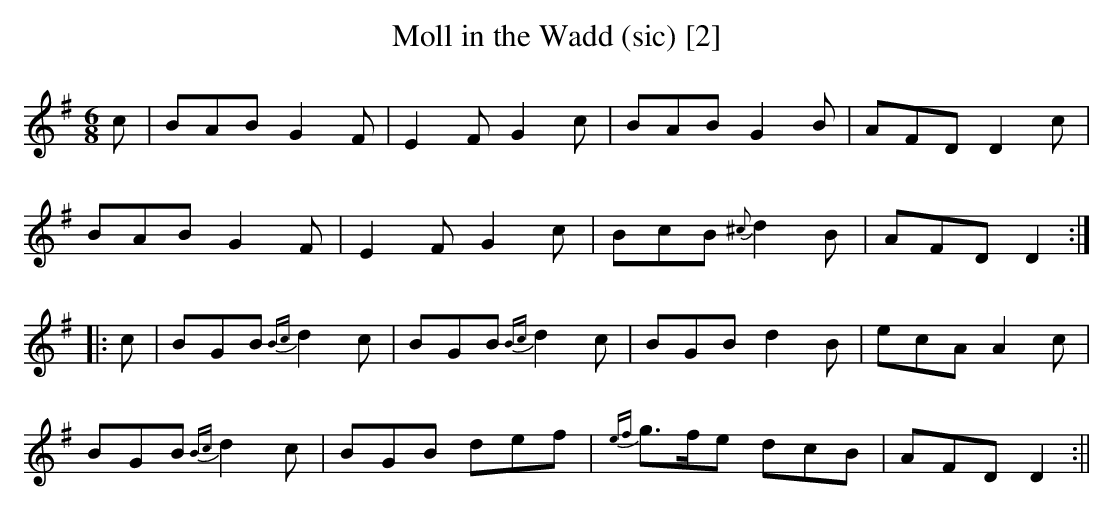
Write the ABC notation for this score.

X:1
T:Moll in the Wadd (sic) [2]
M:6/8
L:1/8
K:Emin
c|BAB G2F|E2F G2c|BAB G2B|AFD D2c|
BAB G2F|E2F G2c|BcB {^c}d2B|AFD D2:|
|:c|BGB {Bc}d2c|BGB {Bc}d2c|BGB d2B|ecA A2c|
BGB {Bc}d2c|BGB def|{ef}g>fe dcB|AFD D2:||
